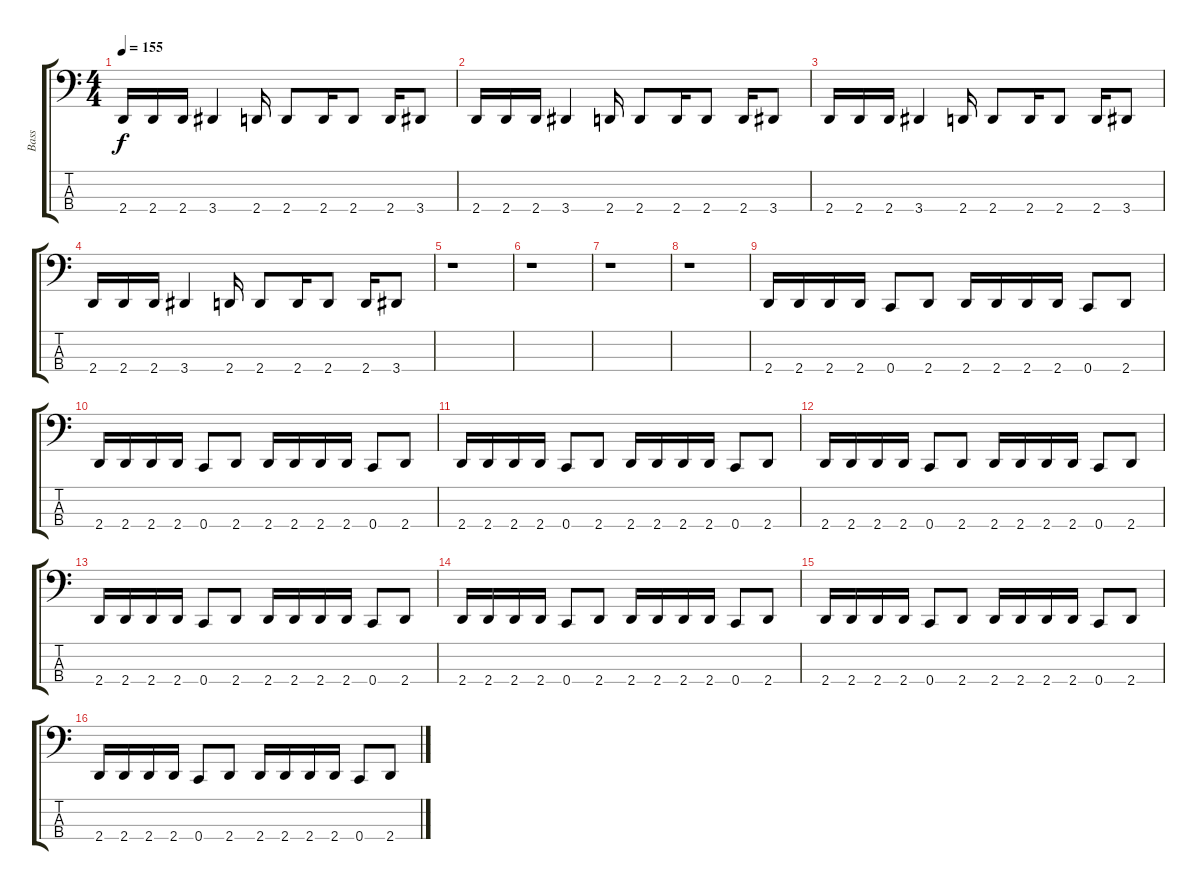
\track ("Bass" "Bass") {instrument electricbasspick}
\staff {score tabs}
\tuning (F2 C2 G1 C1) {hide}
\ts (4 4)
\tempo 155
\clef f4
\ks c
2.4.16{dy f} 2.4.16 2.4.16 3.4.4 2.4.16 2.4.8 2.4.16 2.4.8 2.4.16 3.4.8 |
2.4.16 2.4.16 2.4.16 3.4.4 2.4.16 2.4.8 2.4.16 2.4.8 2.4.16 3.4.8 |
2.4.16 2.4.16 2.4.16 3.4.4 2.4.16 2.4.8 2.4.16 2.4.8 2.4.16 3.4.8 |
2.4.16 2.4.16 2.4.16 3.4.4 2.4.16 2.4.8 2.4.16 2.4.8 2.4.16 3.4.8 |
r.1 |
r.1 |
r.1 |
r.1 |
2.4.16 2.4.16 2.4.16 2.4.16 0.4.8 2.4.8 2.4.16 2.4.16 2.4.16 2.4.16 0.4.8 2.4.8 |
2.4.16 2.4.16 2.4.16 2.4.16 0.4.8 2.4.8 2.4.16 2.4.16 2.4.16 2.4.16 0.4.8 2.4.8 |
2.4.16 2.4.16 2.4.16 2.4.16 0.4.8 2.4.8 2.4.16 2.4.16 2.4.16 2.4.16 0.4.8 2.4.8 |
2.4.16 2.4.16 2.4.16 2.4.16 0.4.8 2.4.8 2.4.16 2.4.16 2.4.16 2.4.16 0.4.8 2.4.8 |
2.4.16 2.4.16 2.4.16 2.4.16 0.4.8 2.4.8 2.4.16 2.4.16 2.4.16 2.4.16 0.4.8 2.4.8 |
2.4.16 2.4.16 2.4.16 2.4.16 0.4.8 2.4.8 2.4.16 2.4.16 2.4.16 2.4.16 0.4.8 2.4.8 |
2.4.16 2.4.16 2.4.16 2.4.16 0.4.8 2.4.8 2.4.16 2.4.16 2.4.16 2.4.16 0.4.8 2.4.8 |
2.4.16 2.4.16 2.4.16 2.4.16 0.4.8 2.4.8 2.4.16 2.4.16 2.4.16 2.4.16 0.4.8 2.4.8
